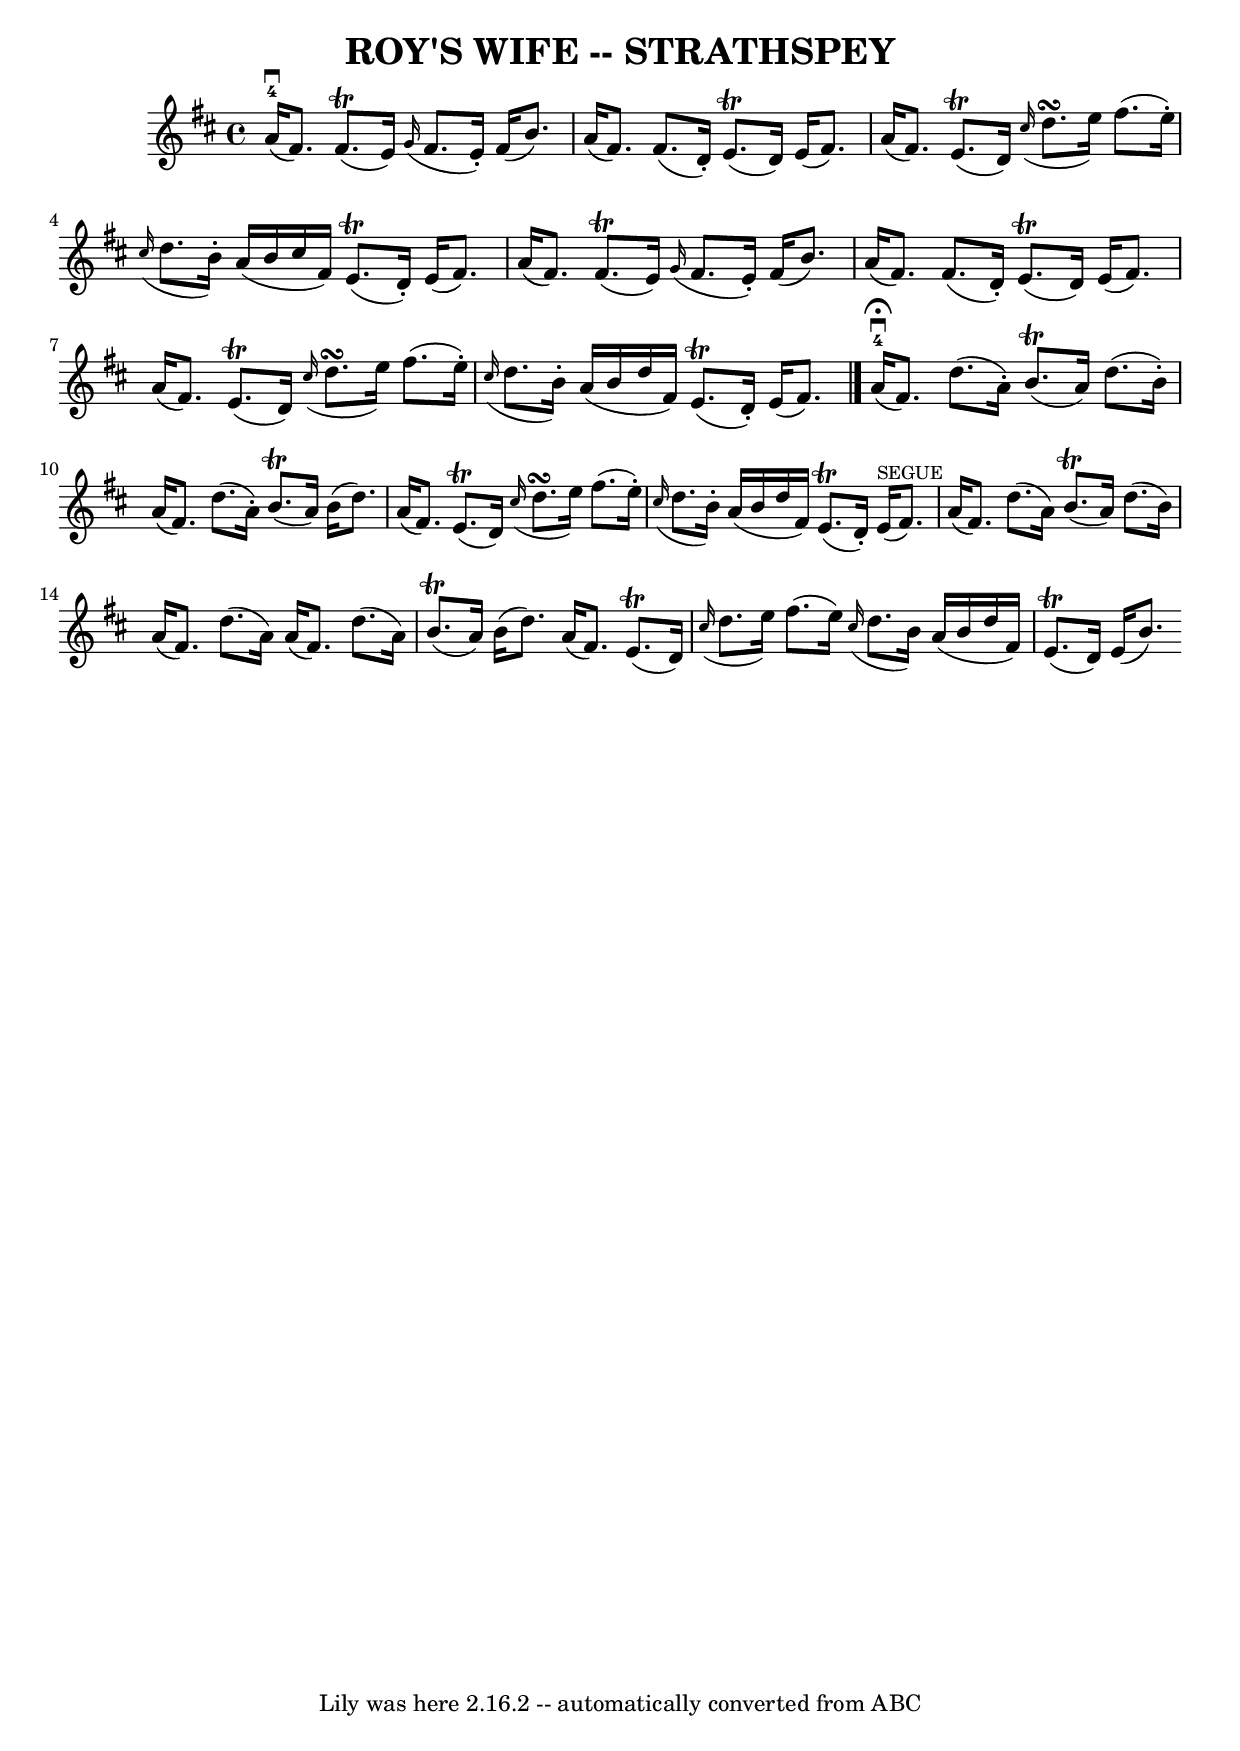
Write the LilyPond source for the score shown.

\version "2.16.2"
\include "Mammoth.ily"
\header {
  %% book = "Ryan's Mammoth Collection of Fiddle Tunes"
  crossRefNumber = "1"
  footnotes = ""
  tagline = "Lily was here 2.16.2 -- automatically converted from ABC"
  title = "ROY'S WIFE -- STRATHSPEY"

}
voicedefault =  {


  \override Staff.TimeSignature #'style = #'C
  \time 4/4 % %slurgraces 1
  
  \key d \major
  a'16-4(^\downbow fis'8.) fis'8. (^\trill   
  e'16)   \grace { g'16 (
		 } fis'8. e'16-.) fis'16 (b'8.)   
  |
  a'16 (fis'8.) fis'8. (d'16-.) e'8. (^\trill d'16 
  ) e'16 (fis'8.)   |
  a'16 (fis'8.) e'8. (^\trill  
  d'16)   \grace { cis''16 (
		 } d''8.\turn e''16) fis''8. (
  e''16-.)   |
  \grace { cis''16 (
	 } d''8. b'16-.) a'16 (
  b'16 cis''16 fis'16) e'8. (^\trill d'16-.) e'16 (
  fis'8.)   |
  a'16 (fis'8.) fis'8. (^\trill e'16)   
  \grace { g'16 (
	 } fis'8. e'16-.) fis'16 (b'8.)   |
  
  a'16 (fis'8.) fis'8. (d'16-.) e'8. (^\trill d'16) e'16 
  (fis'8.)   |
  a'16 (fis'8.) e'8. (^\trill d'16)  
  \grace { cis''16 (
	 } d''8.\turn e''16) fis''8. (e''16-.)   
  |
  \grace { cis''16 (
	 } d''8. b'16-.) a'16 (b'16    
  d''16 fis'16) e'8. (^\trill d'16-.) e'16 (fis'8.)   
  \bar "|." a'16-4^\fermata(^\downbow fis'8.) d''8. (a'16-.-) b'8. (^\trill a'16) d''8. (b'16-.)   |
  a'16 (
  fis'8.) d''8. (a'16-.) b'8. (^\trill a'16) b'16 (d''8. 
  )   |
  a'16 (fis'8.) e'8. (^\trill d'16)   \grace {  
    cis''16 (
  } d''8.\turn e''16) fis''8. (e''16-.)   |
  
  \grace { cis''16 (
	 } d''8. b'16-.) a'16 (b'16 d''16    
  fis'16) e'8. (^\trill d'16-.) e'16^\segue(fis'8.)   
  |
  a'16 (fis'8.) d''8. (a'16) b'8. (^\trill a'16-) d''8. (b'16)   |
  a'16 (fis'8.) d''8. (a'16)   
  a'16 (fis'8.) d''8. (a'16) b'8. (^\trill a'16) b'16 (
  d''8.)   |
  a'16 (fis'8.) e'8. (^\trill d'16)   
  \grace { cis''16 (
	 } d''8. e''16) fis''8. (e''16)   |
  
  \grace { cis''16 (
	 } d''8. b'16) a'16 (b'16 d''16    
  fis'16) e'8. (^\trill d'16) e'16 (b'8.)     

}

\score{
  <<

    \context Staff="default"
    {
      \voicedefault 
      
    }

  >>
  \layout {
    
  }
  \midi {
  }

}
